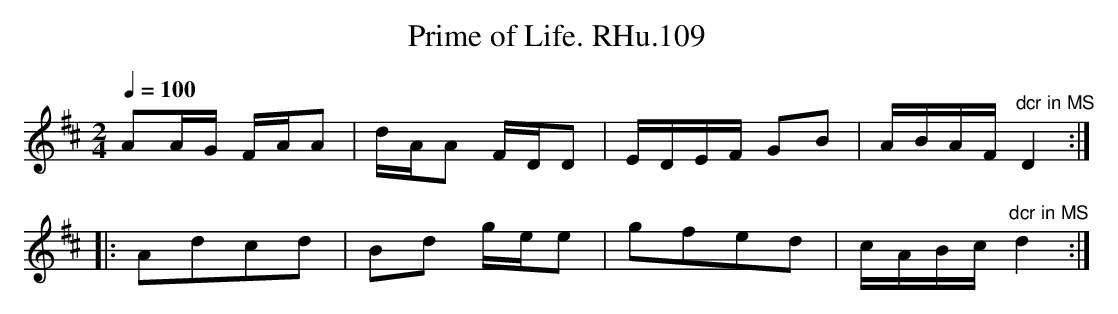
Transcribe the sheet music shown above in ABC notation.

X:1
T:Prime of Life. RHu.109
M:2/4
L:1/8
Q:1/4=100
K:D major
AA/G/ F/A/A|d/A/A F/D/D|E/D/E/F/ GB|A/B/A/F/ "dcr in MS"D2 ::!
Adcd|Bd g/e/e|gfed|c/A/B/c/  "dcr in MS"d2:|
